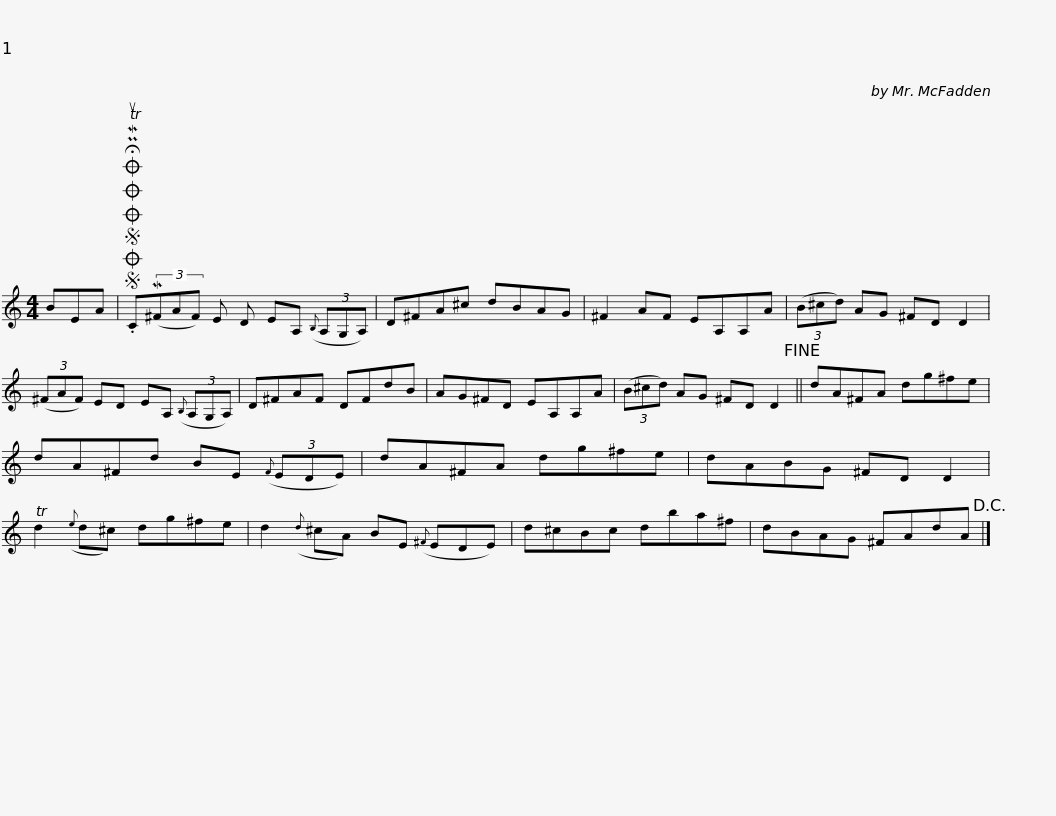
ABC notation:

X:1
L:1/8
M:4/4
I:linebreak $
K:C
V:1 treble
V:1
 BEA |SOSOOO .!fermata!PMTuC(3(M^FAF) E D EA,({B,} (3A,G,A,) | D^FA^c dBAG | ^F2 AF EA,A,A | (3(B^cd) AG ^FD D2 |$ %5
 (3(^FAF) ED EA,({B,} (3A,G,A,) | D^FAF DFdB | AG^FD EA,A,A | (3(B^cd) AG ^FD D2!fine! || dA^FA dg^fe |$ %10
 dA^Fd BE({F} (3EDE) | dA^FA dg^fe | dABG ^FD D2 | Td2({e} d^c) dg^fe | d2({d} ^cA) BE({^F} EDE) |$ %15
 d^cBc dba^f | dBAG ^FAdA!D.C.! |] %17
